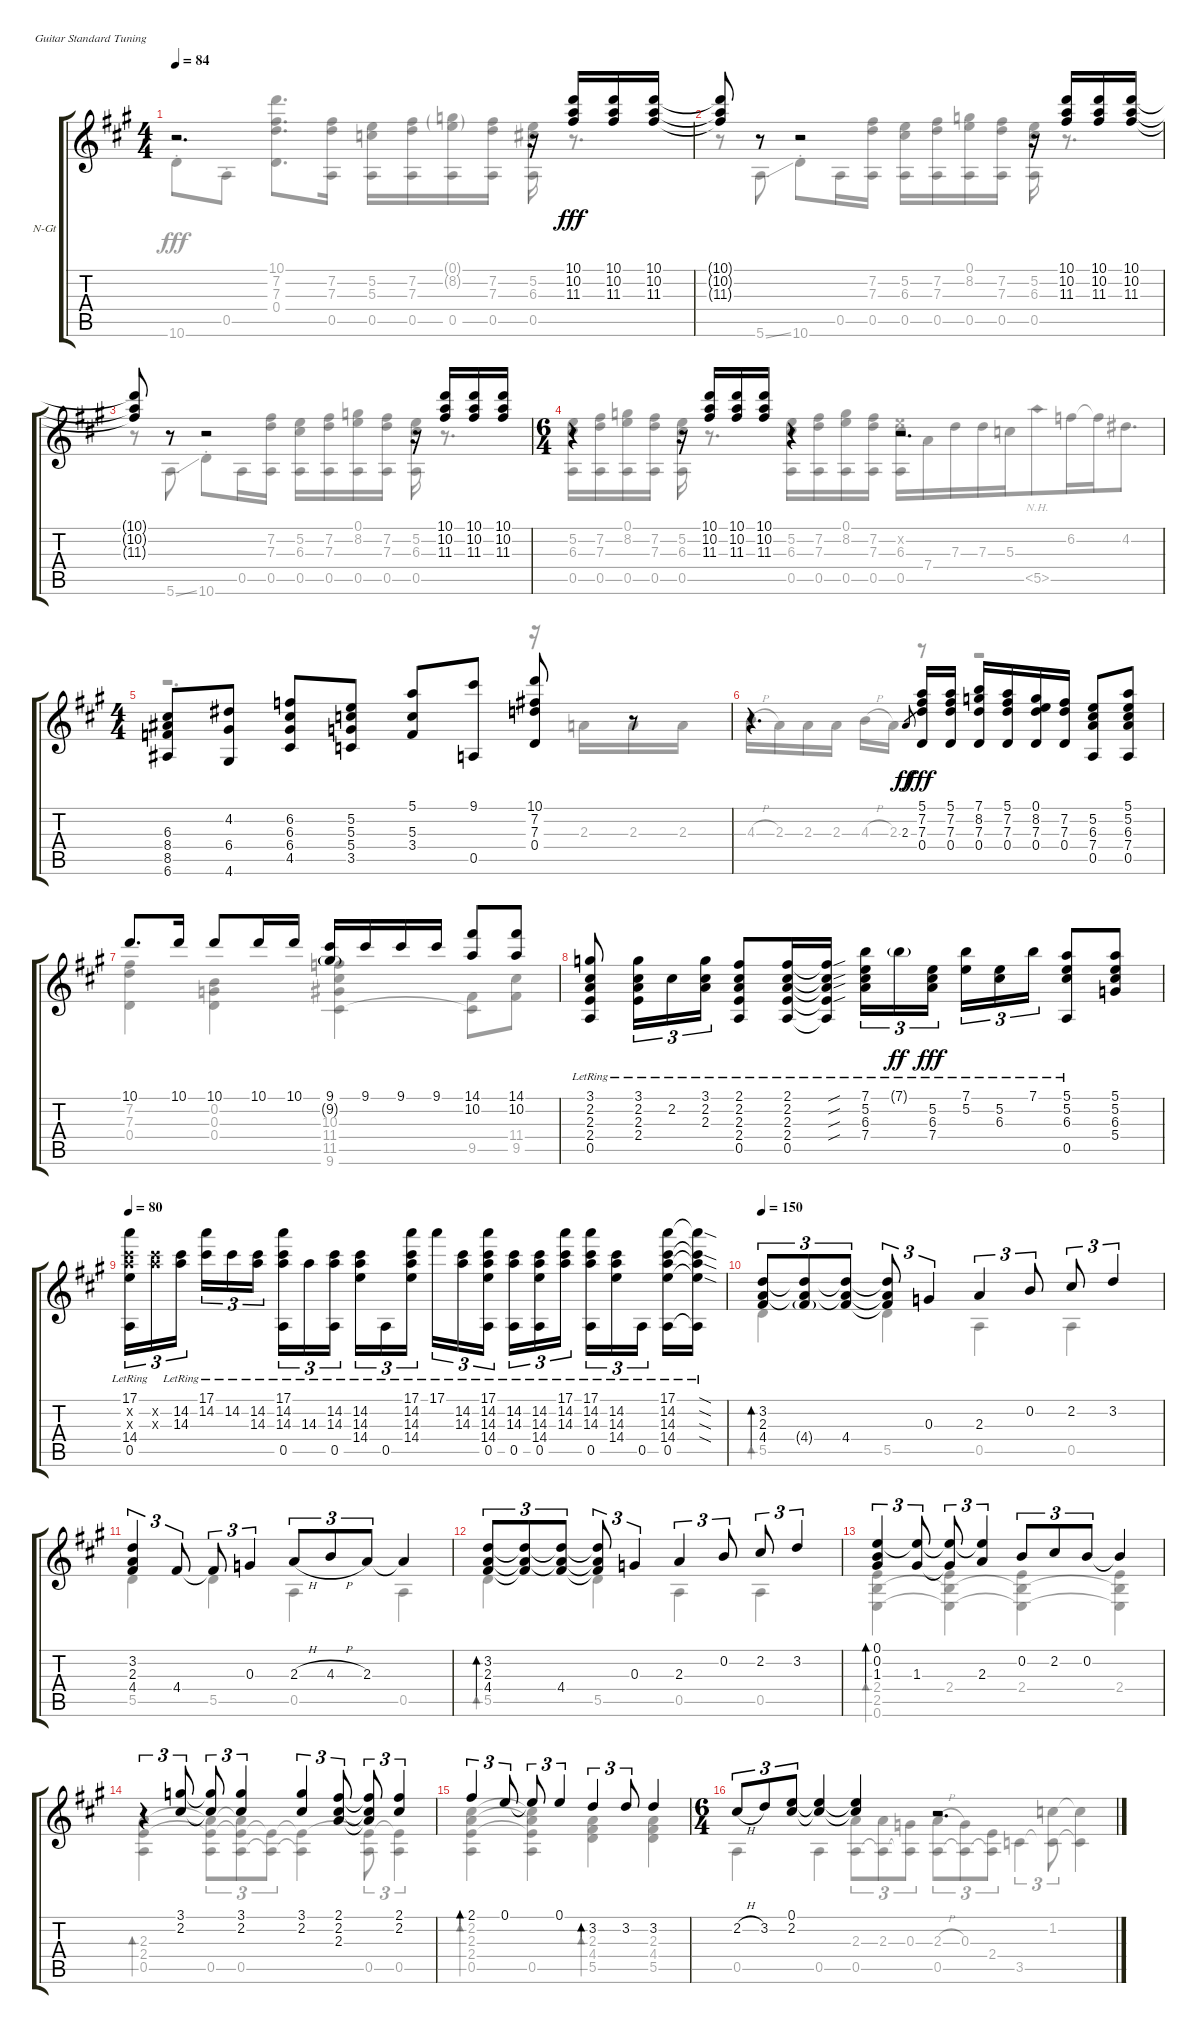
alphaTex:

\bracketExtendMode groupsimilarinstruments
\firstSystemTrackNameOrientation horizontal
\otherSystemsTrackNameOrientation horizontal
\track ("Untitled" "N-Gt") {instrument acousticguitarnylon}
\staff {score tabs}
\tuning (E4 B3 G3 D3 A2 E2)
\voice
\ts (4 4)
\tempo 84
\clef g2
\ks a
r.2{d dy fff} r.16 (10.1 10.2 11.3).16 (10.1 10.2 11.3).16 (10.1 10.2 11.3).16 |
(10.1{t} 10.2{t} 11.3{t}).8 r.8 r.2 r.16 (10.1 10.2 11.3).16 (10.1 10.2 11.3).16 (10.1 10.2 11.3).16 |
(10.1{t} 10.2{t} 11.3{t}).8 r.8 r.2 r.16 (10.1 10.2 11.3).16 (10.1 10.2 11.3).16 (10.1 10.2 11.3).16 |
\ts (6 4)
\beaming (8 2 2 2 6)
r.4 r.16 (10.1 10.2 11.3).16 (10.1 10.2 11.3).16 (10.1 10.2 11.3).16 r.4 r.2{d} |
\ts (4 4)
\beaming (8 2 2 2 2)
(6.3 8.4 8.5 6.6).8 (4.2 6.4 4.6).8 (6.2 6.3 6.4 4.5).8 (5.2 5.3 5.4 3.5).8 (5.1 5.3 3.4).8 (9.1 0.5).8 (10.1 7.2 7.3 0.4).8 r.8 |
r.4{d} 2.3.8{gr dy ff} (5.1 7.2 7.3 0.4).16{dy fff} (5.1 7.2 7.3 0.4).16 (7.1 8.2 7.3 0.4).16 (5.1 7.2 7.3 0.4).16 (0.1 8.2 7.3 0.4).16 (7.2 7.3 0.4).16 (5.2 6.3 7.4 0.5).8 (5.1 5.2 6.3 7.4 0.5).8 |
10.1.8{d} 10.1.16 10.1.8 10.1.16 10.1.16 (9.1 9.2{g}).16 9.1.16 9.1.16 9.1.16 (14.1 10.2).8 (14.1 10.2).8 |
(3.1{lr} 2.2{lr} 2.3{lr} 2.4{lr} 0.5{lr}).8 (3.1{lr} 2.2{lr} 2.3{lr} 2.4{lr}).16{tu (3 2)} 2.2{lr}.16{tu (3 2)} (3.1{lr} 2.2{lr} 2.3{lr}).16{tu (3 2)} (2.1{lr} 2.2{lr} 2.3{lr} 2.4{lr} 0.5{lr}).8 (2.1{lr} 2.2{lr} 2.3{lr} 2.4{lr} 0.5{lr}).16 (2.1{sou lr t} 2.2{sou lr t} 2.3{sou lr t} 2.4{sou lr t} 0.5{lr t}).16 (7.1{lr} 5.2{lr} 6.3{lr} 7.4{lr}).16{tu (3 2)} 7.1{g lr}.16{tu (3 2) dy ff} (5.2{lr} 6.3{lr} 7.4{lr}).16{tu (3 2) dy fff} (7.1{lr} 5.2{lr}).16{tu (3 2)} (5.2{lr} 6.3{lr}).16{tu (3 2)} 7.1{lr}.16{tu (3 2)} (5.1{lr} 5.2{lr} 6.3{lr} 0.5{lr}).8 (5.1 5.2 6.3 5.4).8 |
\tempo 80
(17.1{lr} 14.2{x} 14.3{x} 14.4{lr} 0.5{lr}).16{tu (3 2)} (14.2{x} 14.3{x}).16{tu (3 2)} (14.2{lr} 14.3{lr}).16{tu (3 2)} (17.1{lr} 14.2{lr}).16{tu (3 2)} 14.2{lr}.16{tu (3 2)} (14.2{lr} 14.3{lr}).16{tu (3 2)} (17.1{lr} 14.2{lr} 14.3{lr} 0.5{lr}).16{tu (3 2)} 14.3{lr}.16{tu (3 2)} (14.2{lr} 14.3{lr} 0.5{lr}).16{tu (3 2)} (14.2{lr} 14.3{lr} 14.4{lr}).16{tu (3 2)} 0.5{lr}.16{tu (3 2)} (17.1{lr} 14.2{lr} 14.3{lr} 14.4{lr}).16{tu (3 2)} 17.1{lr}.16{tu (3 2)} (14.2{lr} 14.3{lr}).16{tu (3 2)} (17.1{lr} 14.2{lr} 14.3{lr} 14.4{lr} 0.5{lr}).16{tu (3 2)} (14.2{lr} 14.3{lr} 0.5{lr}).16{tu (3 2)} (14.2{lr} 14.3{lr} 14.4{lr} 0.5{lr}).16{tu (3 2)} (17.1{lr} 14.2{lr} 14.3{lr}).16{tu (3 2)} (17.1{lr} 14.2{lr} 14.3{lr} 0.5{lr}).16{tu (3 2)} (14.2{lr} 14.3{lr} 14.4{lr}).16{tu (3 2)} 0.5{lr}.16{tu (3 2)} (17.1{lr} 14.2{lr} 14.3{lr} 14.4{lr} 0.5{lr}).16 (17.1{sod lr t} 14.2{sod lr t} 14.3{sod lr t} 14.4{sod lr t} 0.5{lr t}).16 |
\tempo 150
(3.2 2.3 4.4).8{tu (3 2) bd 30} (3.2{t} 2.3{t} 4.4{g}).8{tu (3 2)} (3.2{t} 2.3{t} 4.4).8{tu (3 2)} (3.2{t} 2.3{t} 4.4{t}).8{tu (3 2)} 0.3.4{tu (3 2)} 2.3.4{tu (3 2)} 0.2.8{tu (3 2)} 2.2.8{tu (3 2)} 3.2.4{tu (3 2)} |
(3.2 2.3 4.4).4{tu (3 2)} 4.4.8{tu (3 2)} 4.4{t}.8{tu (3 2)} 0.3.4{tu (3 2)} 2.3{h}.8{tu (3 2)} 4.3{h}.8{tu (3 2)} 2.3.8{tu (3 2)} 2.3{t}.4 |
(3.2 2.3 4.4).8{tu (3 2) bd 30} (3.2{t} 2.3{t} 4.4{t}).8{tu (3 2)} (3.2{t} 2.3{t} 4.4).8{tu (3 2)} (3.2{t} 2.3{t} 4.4{t}).8{tu (3 2)} 0.3.4{tu (3 2)} 2.3.4{tu (3 2)} 0.2.8{tu (3 2)} 2.2.8{tu (3 2)} 3.2.4{tu (3 2)} |
(0.1 0.2 1.3).4{tu (3 2) bd 30} (0.1{t} 1.3).8{tu (3 2)} (0.1{t} 1.3{t}).8{tu (3 2)} (0.1{t} 2.3).4{tu (3 2)} 0.2.8{tu (3 2)} 2.2.8{tu (3 2)} 0.2.8{tu (3 2)} 0.2{t}.4 |
r.4{tu (3 2) bd 0} (3.1 2.2).8{tu (3 2)} (3.1{t} 2.2{t}).8{tu (3 2)} (3.1 2.2).4{tu (3 2)} (3.1 2.2).4{tu (3 2)} (2.1 2.2 2.3).8{tu (3 2)} (2.1{t} 2.2{t} 2.3{t}).8{tu (3 2)} (2.1 2.2).4{tu (3 2)} |
2.1.4{tu (3 2) bd 0} 0.1.8{tu (3 2)} 0.1{t}.8{tu (3 2)} 0.1.4{tu (3 2)} 3.2.4{tu (3 2) bd 0} 3.2.8{tu (3 2)} 3.2.4 |
\ts (6 4)
\beaming (8 2 2 2 6)
2.2{h}.8{tu (3 2)} 3.2.8{tu (3 2)} (0.1 2.2).8{tu (3 2)} (0.1{t} 2.2{t}).4 (0.1{t} 2.2{t}).4 r.2{d}
\voice
\clef g2
\ottava regular
\simile none
\ks a
10.6{st}.8{dy fff} 0.5{st}.8 (10.1 7.2 7.3 0.4).8{d} (7.2 7.3 0.5).16 (5.2 5.3 0.5).16 (7.2 7.3 0.5).16 (0.1{g} 8.2{g} 0.5).16 (7.2 7.3 0.5).16 (5.2 6.3 0.5).16 r.8{d} |
r.8 5.6{ss}.8 10.6{st}.8 0.5.16 (7.2 7.3 0.5).16 (5.2 6.3 0.5).16 (7.2 7.3 0.5).16 (0.1 8.2 0.5).16 (7.2 7.3 0.5).16 (5.2 6.3 0.5).16 r.8{d} |
r.8 5.6{ss}.8 10.6{st}.8 0.5.16 (7.2 7.3 0.5).16 (5.2 6.3 0.5).16 (7.2 7.3 0.5).16 (0.1 8.2 0.5).16 (7.2 7.3 0.5).16 (5.2 6.3 0.5).16 r.8{d} |
(5.2 6.3 0.5).16 (7.2 7.3 0.5).16 (0.1 8.2 0.5).16 (7.2 7.3 0.5).16 (5.2 6.3 0.5).16 r.8{d} (5.2 6.3 0.5).16 (7.2 7.3 0.5).16 (0.1 8.2 0.5).16 (7.2 7.3 0.5).16 (5.2{x} 6.3 0.5).16 7.4.16 7.3.16 7.3.16 5.3.16 5.5{nh}.8 6.2.16 6.2{t}.16 4.2.8{d} |
r.2{d} r.16 2.3.16 2.3.16 2.3.16 |
4.3{h}.16 2.3.16 2.3.16 2.3.16 4.3{h}.16 2.3.16 r.8 r.2 |
(7.2 7.3 0.4).4 (0.2 0.3 0.4).4 (10.3 11.4 11.5 9.6).4 (9.5 9.6{t}).8 (11.4 9.5).8 |
|
|
5.5.4{bd 30} 5.5.4 0.5.4 0.5.4 |
5.5.4 5.5.4 0.5.4 0.5.4 |
5.5.4{bd 30} 5.5.4 0.5.4 0.5.4 |
(2.4 2.5 0.6).4{bd 30} (2.4 2.5{t} 0.6{t}).4 (2.4 2.5{t} 0.6{t}).4 (2.4 2.5{t} 0.6{t}).4 |
(2.3 2.4 0.5).4{bd 30} (2.3{t} 2.4{t} 0.5).8{tu (3 2)} (2.3{t} 2.4{t} 0.5).8{tu (3 2)} (2.4{t} 0.5{t}).8{tu (3 2)} (2.4{t} 0.5{t}).4 (2.4{t} 0.5).8{tu (3 2)} (2.4{t} 0.5).4{tu (3 2)} |
(2.2 2.3 2.4 0.5).4{bd 30} (2.2{t} 2.3{t} 2.4{t} 0.5).4 (2.3 4.4 5.5).4{bd 30} (2.3 4.4 5.5).4 |
0.5.4 0.5.4 (2.3 0.5).8{tu (3 2)} (2.3 0.5{t}).8{tu (3 2)} (0.3 0.5{t}).8{tu (3 2)} (2.3{h} 0.5).8{tu (3 2)} (0.3 0.5{t}).8{tu (3 2)} (2.4 0.5{t}).8{tu (3 2)} 3.5.4{tu (3 2)} (1.2 3.5{t}).8{tu (3 2)} (1.2{t} 3.5{t}).4
